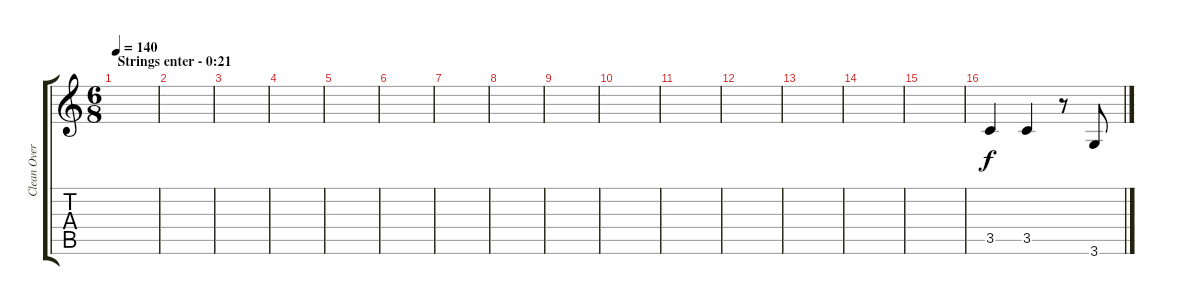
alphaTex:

\track ("Clean Overdub" "Clean Over") {instrument electricguitarjazz}
\staff {score tabs}
\tuning (E4 B3 G3 D3 A2 E2) {hide}
\ts (6 8)
\section ("" "Strings enter - 0:21")
\tempo 140
\clef g2
\ks c
|
|
|
|
|
|
|
|
|
|
|
|
|
|
|
3.5.4 3.5.4 r.8 3.6.8
